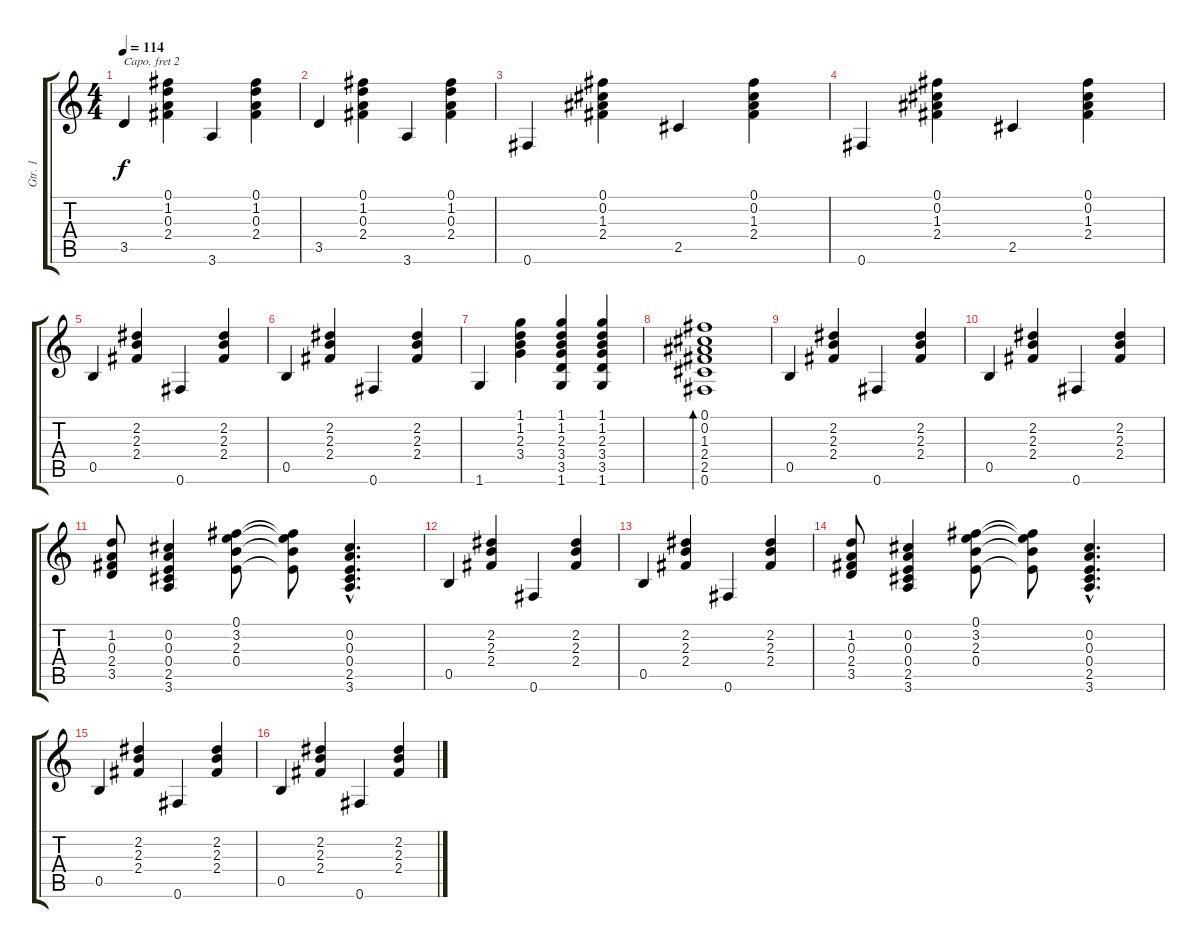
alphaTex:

\track ("Gtr. 1" "Gtr. 1") {instrument acousticguitarnylon}
\staff {score tabs}
\capo 2
\tuning (E4 B3 G3 D3 A2 E2) {hide}
\ts (4 4)
\tempo 114
\clef g2
\ks c
3.5.4{dy f} (0.1 1.2 0.3 2.4).4 3.6.4 (0.1 1.2 0.3 2.4).4 |
3.5.4 (0.1 1.2 0.3 2.4).4 3.6.4 (0.1 1.2 0.3 2.4).4 |
0.6.4 (0.1 0.2 1.3 2.4).4 2.5.4 (0.1 0.2 1.3 2.4).4 |
0.6.4 (0.1 0.2 1.3 2.4).4 2.5.4 (0.1 0.2 1.3 2.4).4 |
0.5.4 (2.2 2.3 2.4).4 0.6.4 (2.2 2.3 2.4).4 |
0.5.4 (2.2 2.3 2.4).4 0.6.4 (2.2 2.3 2.4).4 |
1.6.4 (1.1 1.2 2.3 3.4).4 (1.1 1.2 2.3 3.4 3.5 1.6).4 (1.1 1.2 2.3 3.4 3.5 1.6).4 |
(0.1 0.2 1.3 2.4 2.5 0.6).1{bd 120} |
0.5.4 (2.2 2.3 2.4).4 0.6.4 (2.2 2.3 2.4).4 |
0.5.4 (2.2 2.3 2.4).4 0.6.4 (2.2 2.3 2.4).4 |
(1.2 0.3 2.4 3.5).8 (0.2 0.3 0.4 2.5 3.6).4 (0.1 3.2 2.3 0.4).8 (0.1{t} 3.2{t} 2.3{t} 0.4{t}).8 (0.2{hac} 0.3{hac} 0.4{hac} 2.5{hac} 3.6{hac}).4{d} |
0.5.4 (2.2 2.3 2.4).4 0.6.4 (2.2 2.3 2.4).4 |
0.5.4 (2.2 2.3 2.4).4 0.6.4 (2.2 2.3 2.4).4 |
(1.2 0.3 2.4 3.5).8 (0.2 0.3 0.4 2.5 3.6).4 (0.1 3.2 2.3 0.4).8 (0.1{t} 3.2{t} 2.3{t} 0.4{t}).8 (0.2{hac} 0.3{hac} 0.4{hac} 2.5{hac} 3.6{hac}).4{d} |
0.5.4 (2.2 2.3 2.4).4 0.6.4 (2.2 2.3 2.4).4 |
0.5.4 (2.2 2.3 2.4).4 0.6.4 (2.2 2.3 2.4).4
